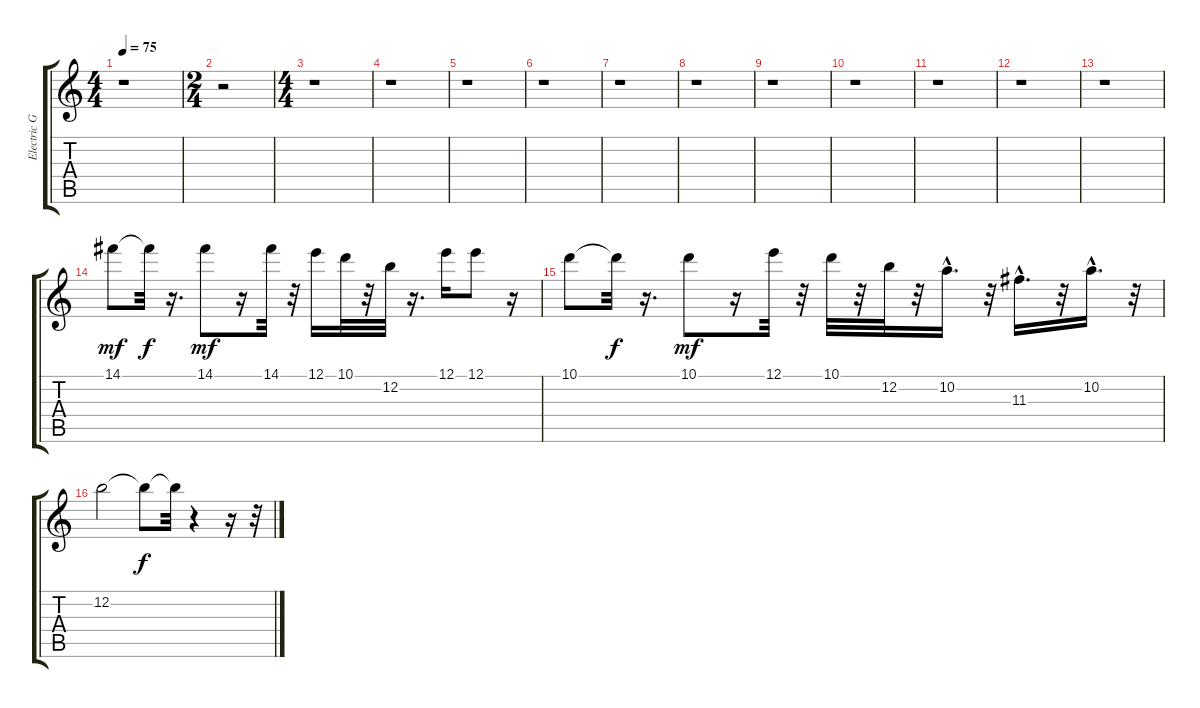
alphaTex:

\track ("Electric Guitar 4" "Electric G") {instrument distortionguitar}
\staff {score tabs}
\tuning (E4 B3 G3 D3 A2 E2) {hide}
\ts (4 4)
\tempo 75
\clef g2
\ks c
r.1{dy f} |
\ts (2 4)
r.2 |
\ts (4 4)
r.1 |
r.1 |
r.1 |
r.1 |
r.1 |
r.1 |
r.1 |
r.1 |
r.1 |
r.1 |
r.1 |
14.1.8{dy mf} 14.1{t}.32{dy f} r.16{d} 14.1.8{dy mf} r.16 14.1.32 r.32 12.1.16 10.1.32 r.32 12.2.32 r.16{d} 12.1.16 12.1.8 r.16 |
10.1.8 10.1{t}.32{dy f} r.16{d} 10.1.8{dy mf} r.16 12.1.32 r.32 10.1.32 r.32 12.2.32 r.32 10.2{hac}.16{d} r.32 11.3{hac}.16{d} r.32 10.2{hac}.16{d} r.32 |
12.2.2 12.2{t}.8{dy f} 12.2{t}.32 r.4 r.16 r.32
